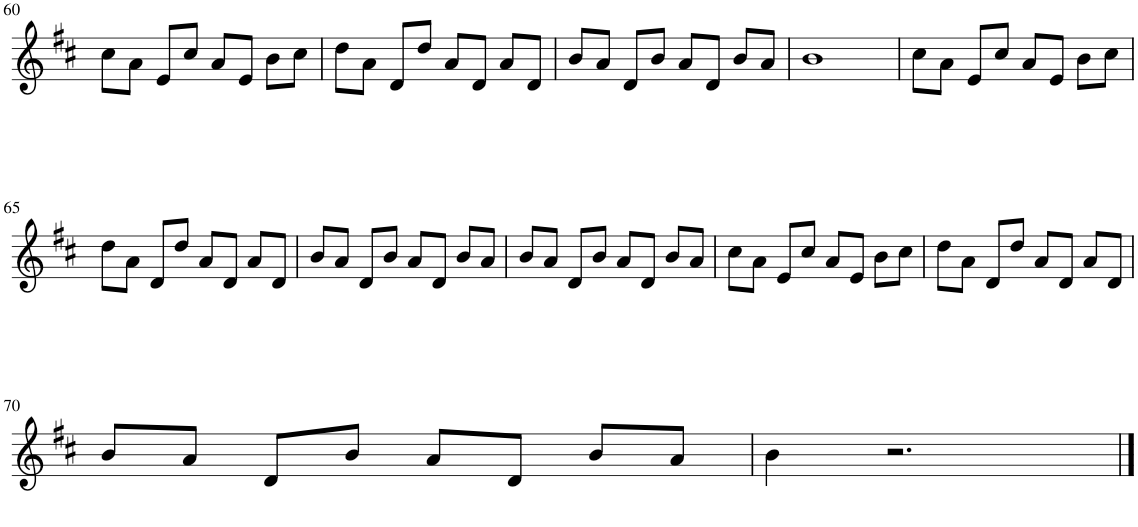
**kern
*part1
*staff1
*I"Flauta 2
*I'Fl
!!LO:PB:g=z
*clefG2
*k[f#c#]
*M4/4
=60
8cc#\L
8a\J
8e/L
8cc#/J
8a/L
8e/J
8b\L
8cc#\J
=61
8dd\L
8a\J
8d/L
8dd/J
8a/L
8d/J
8a/L
8d/J
=62
8b/L
8a/J
8d/L
8b/J
8a/L
8d/J
8b/L
8a/J
=63
1b
=64
8cc#\L
8a\J
8e/L
8cc#/J
8a/L
8e/J
8b\L
8cc#\J
!!LO:LB:g=z
=65
8dd\L
8a\J
8d/L
8dd/J
8a/L
8d/J
8a/L
8d/J
=66
8b/L
8a/J
8d/L
8b/J
8a/L
8d/J
8b/L
8a/J
=67
8b/L
8a/J
8d/L
8b/J
8a/L
8d/J
8b/L
8a/J
=68
8cc#\L
8a\J
8e/L
8cc#/J
8a/L
8e/J
8b\L
8cc#\J
=69
8dd\L
8a\J
8d/L
8dd/J
8a/L
8d/J
8a/L
8d/J
!!LO:LB:g=z
=70
8b/L
8a/J
8d/L
8b/J
8a/L
8d/J
8b/L
8a/J
=71
4b\
2.r
==
*-
